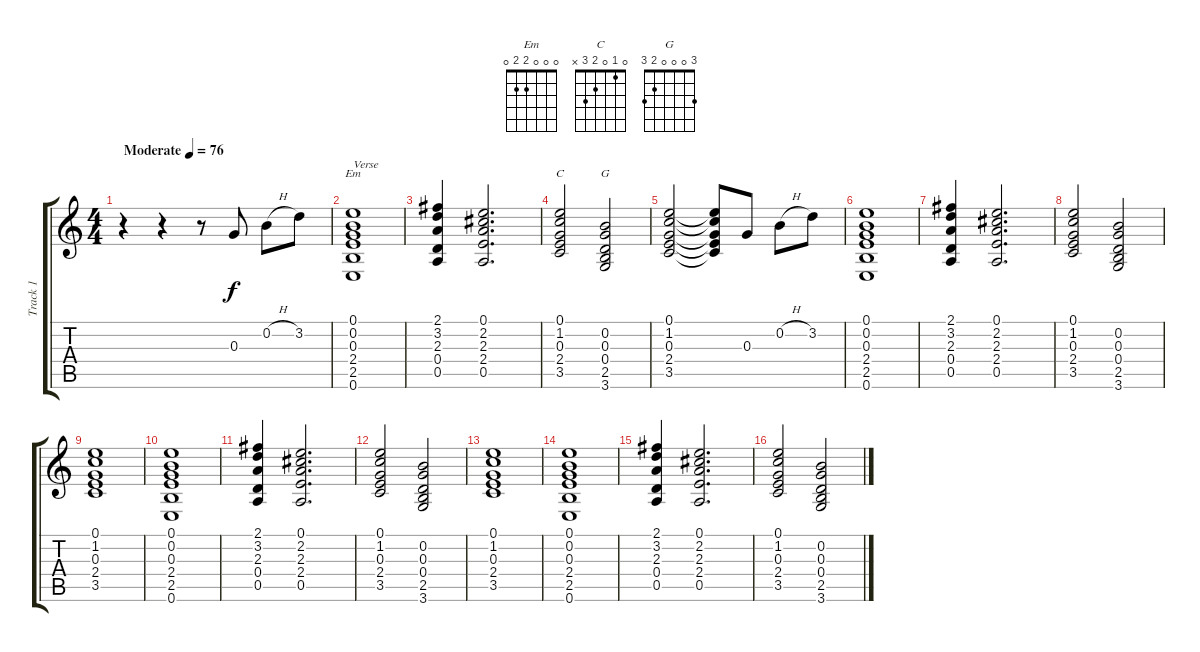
\track ("Track 1" "Track 1") {instrument acousticguitarsteel}
\staff {score tabs}
\tuning (E4 B3 G3 D3 A2 E2) {hide}
\chord ("Em" 0 0 0 2 2 0)
\chord ("C" 0 1 0 2 3 x)
\chord ("G" 3 0 0 0 2 3)
\ts (4 4)
\tempo (76 "Moderate")
\clef g2
\ks c
r.4{dy f instrument acousticguitarsteel} r.4 r.8 0.3.8 0.2{h}.8 3.2.8 |
(0.1 0.2 0.3 2.4 2.5 0.6).1{ch "Em" txt "Verse"} |
(2.1 3.2 2.3 0.4 0.5).4 (0.1 2.2 2.3 2.4 0.5).2{d} |
(0.1 1.2 0.3 2.4 3.5).2{ch "C"} (0.2 0.3 0.4 2.5 3.6).2{ch "G"} |
(0.1 1.2 0.3 2.4 3.5).2 (0.1{t} 1.2{t} 0.3{t} 2.4{t} 3.5{t}).8 0.3.8 0.2{h}.8 3.2.8 |
(0.1 0.2 0.3 2.4 2.5 0.6).1 |
(2.1 3.2 2.3 0.4 0.5).4 (0.1 2.2 2.3 2.4 0.5).2{d} |
(0.1 1.2 0.3 2.4 3.5).2 (0.2 0.3 0.4 2.5 3.6).2 |
(0.1 1.2 0.3 2.4 3.5).1 |
(0.1 0.2 0.3 2.4 2.5 0.6).1 |
(2.1 3.2 2.3 0.4 0.5).4 (0.1 2.2 2.3 2.4 0.5).2{d} |
(0.1 1.2 0.3 2.4 3.5).2 (0.2 0.3 0.4 2.5 3.6).2 |
(0.1 1.2 0.3 2.4 3.5).1 |
(0.1 0.2 0.3 2.4 2.5 0.6).1 |
(2.1 3.2 2.3 0.4 0.5).4 (0.1 2.2 2.3 2.4 0.5).2{d} |
(0.1 1.2 0.3 2.4 3.5).2 (0.2 0.3 0.4 2.5 3.6).2
